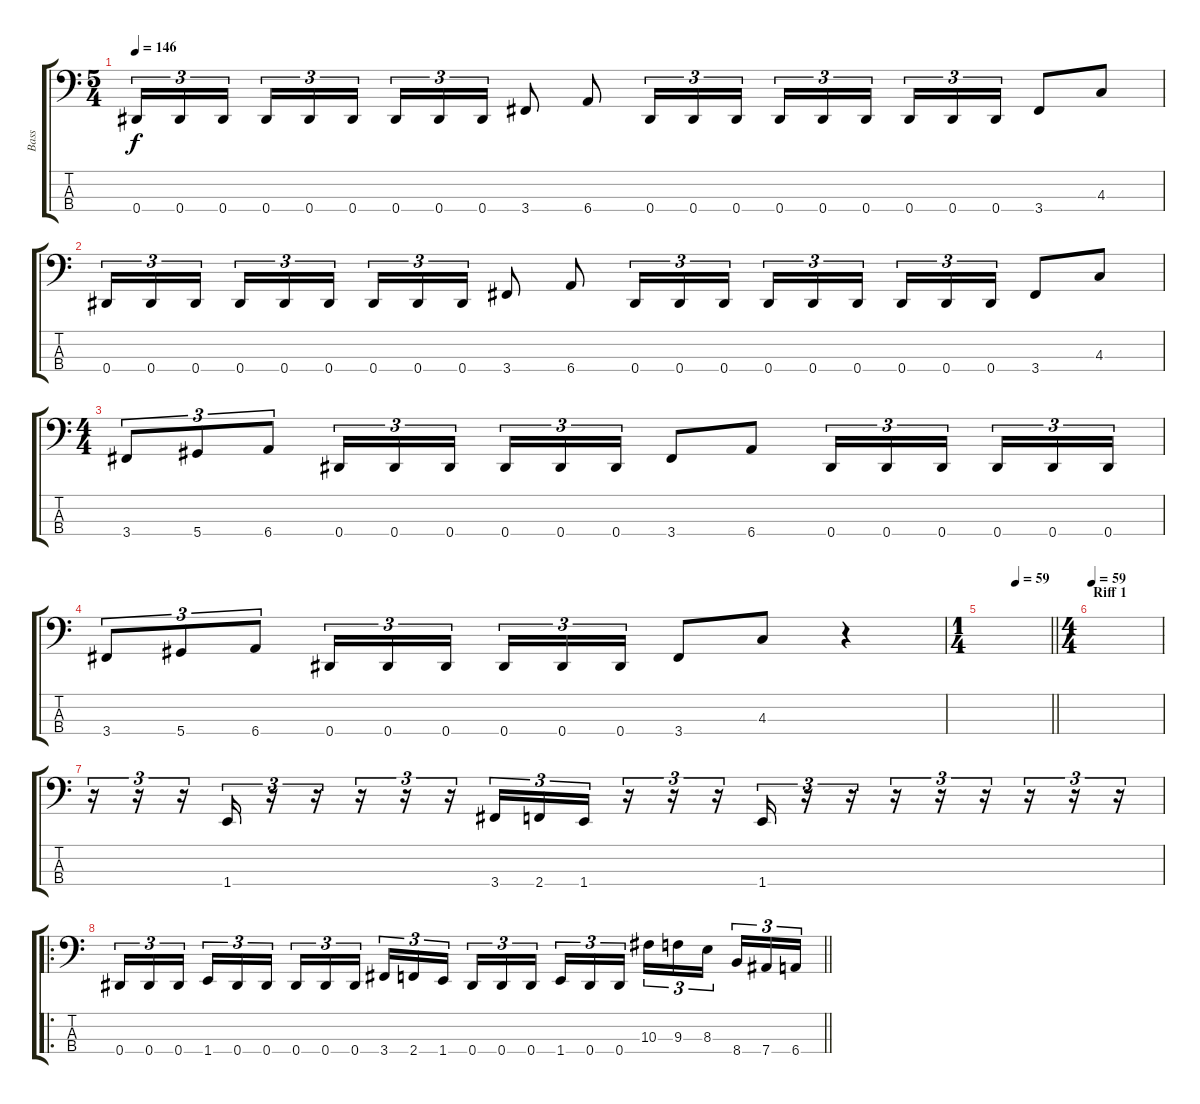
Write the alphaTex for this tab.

\track ("Bass" "Bass") {instrument electricbasspick}
\staff {score tabs}
\tuning (Gb2 Db2 Ab1 Eb1) {hide}
\ts (5 4)
\tempo 146
\clef f4
\ks c
0.4.16{tu (3 2) dy f} 0.4.16{tu (3 2)} 0.4.16{tu (3 2) beam splitsecondary} 0.4.16{tu (3 2)} 0.4.16{tu (3 2)} 0.4.16{tu (3 2)} 0.4.16{tu (3 2)} 0.4.16{tu (3 2)} 0.4.16{tu (3 2)} 3.4.8 6.4.8 0.4.16{tu (3 2)} 0.4.16{tu (3 2)} 0.4.16{tu (3 2)} 0.4.16{tu (3 2)} 0.4.16{tu (3 2)} 0.4.16{tu (3 2) beam splitsecondary} 0.4.16{tu (3 2)} 0.4.16{tu (3 2)} 0.4.16{tu (3 2)} 3.4.8 4.3.8 |
0.4.16{tu (3 2)} 0.4.16{tu (3 2)} 0.4.16{tu (3 2) beam splitsecondary} 0.4.16{tu (3 2)} 0.4.16{tu (3 2)} 0.4.16{tu (3 2)} 0.4.16{tu (3 2)} 0.4.16{tu (3 2)} 0.4.16{tu (3 2)} 3.4.8 6.4.8 0.4.16{tu (3 2)} 0.4.16{tu (3 2)} 0.4.16{tu (3 2)} 0.4.16{tu (3 2)} 0.4.16{tu (3 2)} 0.4.16{tu (3 2) beam splitsecondary} 0.4.16{tu (3 2)} 0.4.16{tu (3 2)} 0.4.16{tu (3 2)} 3.4.8 4.3.8 |
\ts (4 4)
3.4.8{tu (3 2)} 5.4.8{tu (3 2)} 6.4.8{tu (3 2)} 0.4.16{tu (3 2)} 0.4.16{tu (3 2)} 0.4.16{tu (3 2) beam splitsecondary} 0.4.16{tu (3 2)} 0.4.16{tu (3 2)} 0.4.16{tu (3 2)} 3.4.8 6.4.8 0.4.16{tu (3 2)} 0.4.16{tu (3 2)} 0.4.16{tu (3 2) beam splitsecondary} 0.4.16{tu (3 2)} 0.4.16{tu (3 2)} 0.4.16{tu (3 2)} |
3.4.8{tu (3 2)} 5.4.8{tu (3 2)} 6.4.8{tu (3 2)} 0.4.16{tu (3 2)} 0.4.16{tu (3 2)} 0.4.16{tu (3 2) beam splitsecondary} 0.4.16{tu (3 2)} 0.4.16{tu (3 2)} 0.4.16{tu (3 2)} 3.4.8 4.3.8 r.4 |
\ts (1 4)
\tempo (59 0.5)
\barLineRight lightlight
|
\ts (4 4)
\section ("" "Riff 1")
\tempo 59
|
r.16{tu (3 2)} r.16{tu (3 2)} r.16{tu (3 2)} 1.4.16{tu (3 2)} r.16{tu (3 2)} r.16{tu (3 2)} r.16{tu (3 2)} r.16{tu (3 2)} r.16{tu (3 2)} 3.4.16{tu (3 2)} 2.4.16{tu (3 2)} 1.4.16{tu (3 2)} r.16{tu (3 2)} r.16{tu (3 2)} r.16{tu (3 2)} 1.4.16{tu (3 2)} r.16{tu (3 2)} r.16{tu (3 2)} r.16{tu (3 2)} r.16{tu (3 2)} r.16{tu (3 2)} r.16{tu (3 2)} r.16{tu (3 2)} r.16{tu (3 2)} |
\ro
\barLineRight lightlight
0.4.16{tu (3 2)} 0.4.16{tu (3 2)} 0.4.16{tu (3 2) beam splitsecondary} 1.4.16{tu (3 2)} 0.4.16{tu (3 2)} 0.4.16{tu (3 2)} 0.4.16{tu (3 2)} 0.4.16{tu (3 2)} 0.4.16{tu (3 2) beam splitsecondary} 3.4.16{tu (3 2)} 2.4.16{tu (3 2)} 1.4.16{tu (3 2)} 0.4.16{tu (3 2)} 0.4.16{tu (3 2)} 0.4.16{tu (3 2) beam splitsecondary} 1.4.16{tu (3 2)} 0.4.16{tu (3 2)} 0.4.16{tu (3 2)} 10.3.16{tu (3 2)} 9.3.16{tu (3 2)} 8.3.16{tu (3 2) beam splitsecondary} 8.4.16{tu (3 2)} 7.4.16{tu (3 2)} 6.4.16{tu (3 2)}
